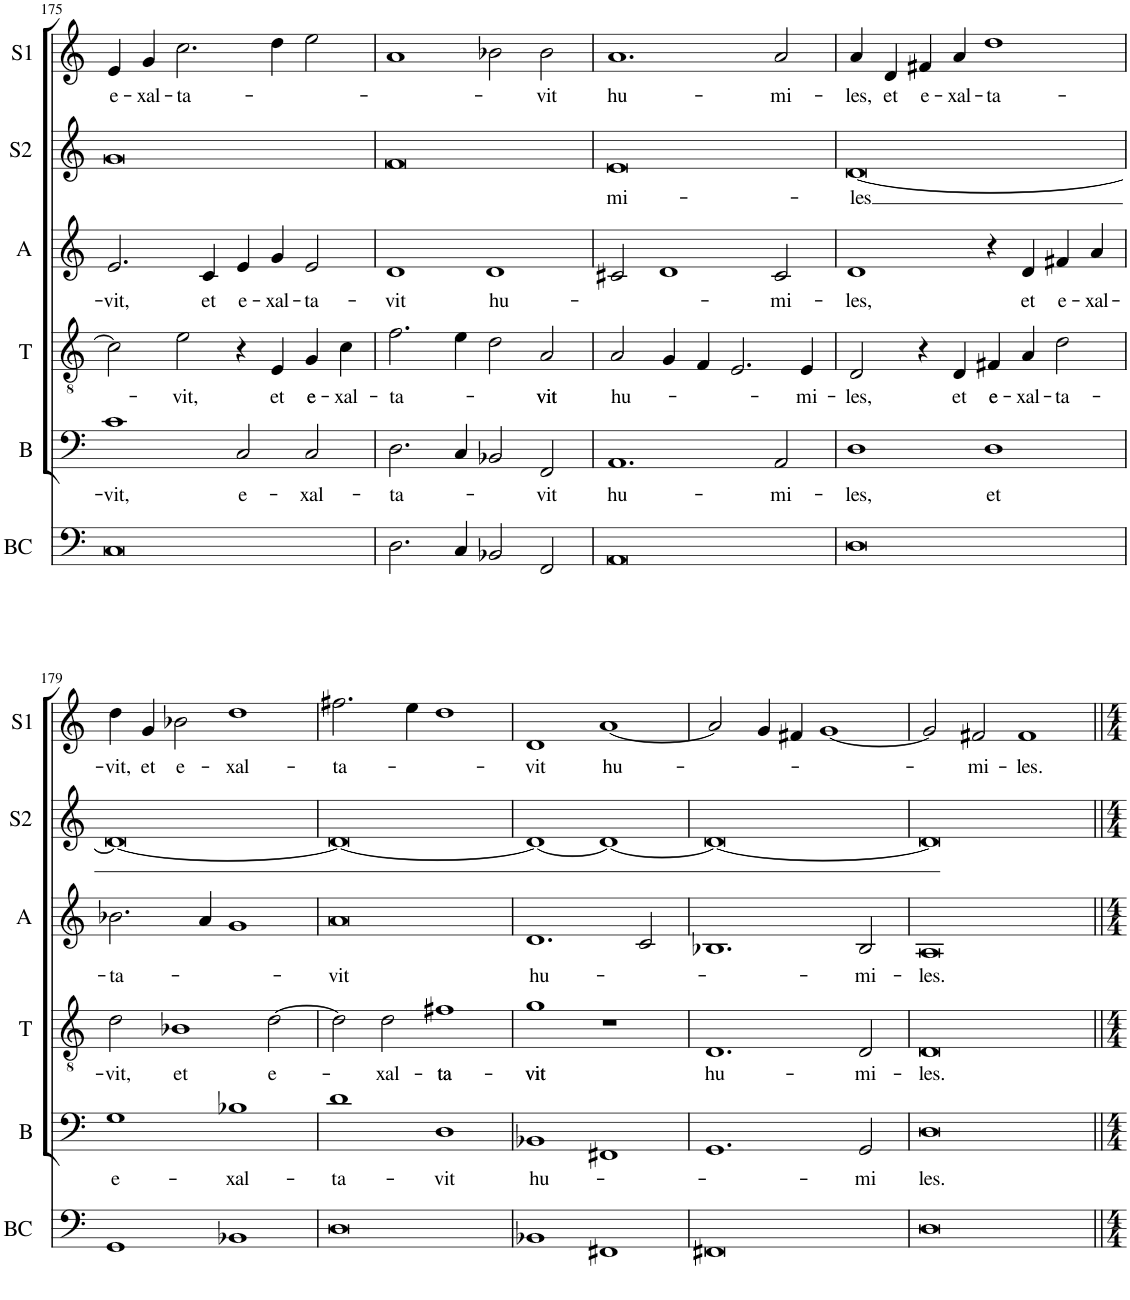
**kern	**kern	**text	**kern	**text	**kern	**text	**kern	**text	**kern	**text
*part6	*part5	*part5	*part4	*part4	*part3	*part3	*part2	*part2	*part1	*part1
*staff6	*staff5	*staff5	*staff4	*staff4	*staff3	*staff3	*staff2	*staff2	*staff1	*staff1
*I"BC	*I"B	*	*I"T	*	*I"A	*	*I"S2	*	*I"S1	*
*I'BC	*I'B	*	*I'T	*	*I'A	*	*I'S2	*	*I'S1	*
!!LO:PB:g=z
*clefF4	*clefF4	*	*clefGv2	*	*clefG2	*	*clefG2	*	*clefG2	*
*	*	*	*	*	*	*	*Trd1c2	*	*	*
*k[]	*k[]	*	*k[]	*	*k[]	*	*k[]	*	*k[]	*
*M4/2	*M4/2	*	*M4/2	*	*M4/2	*	*M4/2	*	*M4/2	*
=175	=175	=175	=175	=175	=175	=175	=175	=175	=175	=175
!	!	!LO:LY:b	!	!	!	!LO:LY:b	!	!	!	!LO:LY:b
0C	1c	-vit,	2c\]	.	2.e/	-vit,	0g	.	4e/	e-
!	!	!	!	!	!	!	!	!	!	!LO:LY:b
.	.	.	.	.	.	.	.	.	4g/	-xal-
!	!	!	!	!LO:LY:b	!	!	!	!	!	!LO:LY:b
.	.	.	2e\	-vit,	.	.	.	.	2.cc\	-ta-
!	!	!	!	!	!	!LO:LY:b	!	!	!	!
.	.	.	.	.	4c/	et	.	.	.	.
!	!	!LO:LY:b	!	!	!	!LO:LY:b	!	!	!	!
.	2C/	e-	4r	.	4e/	e-	.	.	.	.
!	!	!	!	!LO:LY:b	!	!LO:LY:b	!	!	!	!
.	.	.	4E/	et	4g/	-xal-	.	.	4dd\	.
!	!	!LO:LY:b	!	!LO:LY:b	!	!LO:LY:b	!	!	!	!
.	2C/	-xal-	4G/	e	2e/	-ta-	.	.	2ee\	.
!	!	!	!	!LO:LY:b	!	!	!	!	!	!
.	.	.	4c\	-xal-	.	.	.	.	.	.
=176	=176	=176	=176	=176	=176	=176	=176	=176	=176	=176
!	!	!LO:LY:b	!	!LO:LY:b	!	!LO:LY:b	!	!	!	!
2.D\	2.D\	-ta-	2.f\	-ta-	1d	-vit	0f	.	1a	.
4C/	4C/	.	4e\	.	.	.	.	.	.	.
!	!	!	!	!	!	!LO:LY:b	!	!	!	!
2BB-X/	2BB-X/	.	2d\	.	1d	hu-	.	.	2b-X\	.
!	!	!LO:LY:b	!	!LO:LY:b	!	!	!	!	!	!LO:LY:b
2FF/	2FF/	-vit	2A/	vit	.	.	.	.	2b-\	-vit
=177	=177	=177	=177	=177	=177	=177	=177	=177	=177	=177
!	!	!LO:LY:b	!	!LO:LY:b	!	!	!	!LO:LY:b	!	!LO:LY:b
0AA	1.AA	hu-	2A/	hu-	2c#X/	.	0e	mi-	1.a	hu-
.	.	.	4G/	.	1d	.	.	.	.	.
.	.	.	4F/	.	.	.	.	.	.	.
.	.	.	2.E/	.	.	.	.	.	.	.
!	!	!LO:LY:b	!	!	!	!LO:LY:b	!	!	!	!LO:LY:b
.	2AA/	-mi-	.	.	2c#/	-mi-	.	.	2a/	-mi-
!	!	!	!	!LO:LY:b	!	!	!	!	!	!
.	.	.	4E/	-mi-	.	.	.	.	.	.
=178	=178	=178	=178	=178	=178	=178	=178	=178	=178	=178
!	!	!LO:LY:b	!	!LO:LY:b	!	!LO:LY:b	!	!LO:LY:b	!	!LO:LY:b
0D	1D	-les,	2D/	-les,	1d	-les,	[0d	-les	4a/	-les,
!	!	!	!	!	!	!	!	!	!	!LO:LY:b
.	.	.	.	.	.	.	.	.	4d/	et
!	!	!	!	!	!	!	!	!	!	!LO:LY:b
.	.	.	4r	.	.	.	.	.	4f#X/	e-
!	!	!	!	!LO:LY:b	!	!	!	!	!	!LO:LY:b
.	.	.	4D/	et	.	.	.	.	4a/	-xal-
!	!	!LO:LY:b	!	!LO:LY:b	!	!	!	!	!	!LO:LY:b
.	1D	et	4F#X/	e	4r	.	.	.	1dd	-ta-
!	!	!	!	!LO:LY:b	!	!LO:LY:b	!	!	!	!
.	.	.	4A/	-xal-	4d/	et	.	.	.	.
!	!	!	!	!LO:LY:b	!	!LO:LY:b	!	!	!	!
.	.	.	2d\	-ta-	4f#X/	e-	.	.	.	.
!	!	!	!	!	!	!LO:LY:b	!	!	!	!
.	.	.	.	.	4a/	-xal-	.	.	.	.
!!LO:LB:g=z
=179	=179	=179	=179	=179	=179	=179	=179	=179	=179	=179
!	!	!LO:LY:b	!	!LO:LY:b	!	!LO:LY:b	!	!	!	!LO:LY:b
1GG	1G	e-	2d\	-vit,	2.b-X\	-ta-	0d_	.	4dd\	-vit,
!	!	!	!	!	!	!	!	!	!	!LO:LY:b
.	.	.	.	.	.	.	.	.	4g/	et
!	!	!	!	!LO:LY:b	!	!	!	!	!	!LO:LY:b
.	.	.	1B-X	et	.	.	.	.	2b-X\	e-
.	.	.	.	.	4a/	.	.	.	.	.
!	!	!LO:LY:b	!	!	!	!	!	!	!	!LO:LY:b
1BB-X	1B-X	-xal-	.	.	1g	.	.	.	1dd	-xal-
!	!	!	!	!LO:LY:b	!	!	!	!	!	!
.	.	.	[2d\	e-	.	.	.	.	.	.
=180	=180	=180	=180	=180	=180	=180	=180	=180	=180	=180
!	!	!LO:LY:b	!	!	!	!LO:LY:b	!	!	!	!LO:LY:b
0D	1d	-ta-	2d\]	.	0a	-vit	0d_	.	2.ff#X\	-ta-
!	!	!	!	!LO:LY:b	!	!	!	!	!	!
.	.	.	2d\	-xal-	.	.	.	.	.	.
.	.	.	.	.	.	.	.	.	4ee\	.
!	!	!LO:LY:b	!	!LO:LY:b	!	!	!	!	!	!
.	1D	-vit	1f#X	ta	.	.	.	.	1dd	.
=181	=181	=181	=181	=181	=181	=181	=181	=181	=181	=181
!	!	!LO:LY:b	!	!LO:LY:b	!	!LO:LY:b	!	!	!	!LO:LY:b
1BB-X	1BB-X	hu-	1g	vit	1.d	hu-	1d_	.	1d	-vit
!	!	!	!	!	!	!	!	!	!	!LO:LY:b
1FF#X	1FF#X	.	1r	.	.	.	1d_	.	[1a	hu-
.	.	.	.	.	2c/	.	.	.	.	.
=182	=182	=182	=182	=182	=182	=182	=182	=182	=182	=182
!	!	!	!	!LO:LY:b	!	!	!	!	!	!
0FF#X	1.GG	.	1.D	hu-	1.B-X	.	0d_	.	2a/]	.
.	.	.	.	.	.	.	.	.	4g/	.
.	.	.	.	.	.	.	.	.	4f#X/	.
.	.	.	.	.	.	.	.	.	[1g	.
!	!	!LO:LY:b	!	!LO:LY:b	!	!LO:LY:b	!	!	!	!
.	2GG/	-mi	2D/	-mi-	2B-/	-mi-	.	.	.	.
=183	=183	=183	=183	=183	=183	=183	=183	=183	=183	=183
!	!	!LO:LY:b	!	!LO:LY:b	!	!LO:LY:b	!	!	!	!
0D	0D	les.	0D	-les.	0A	-les.	0d]	.	2g/]	.
!	!	!	!	!	!	!	!	!	!	!LO:LY:b
.	.	.	.	.	.	.	.	.	2f#X/	-mi-
!	!	!	!	!	!	!	!	!	!	!LO:LY:b
.	.	.	.	.	.	.	.	.	1f#	-les.
=||	=||	=||	=||	=||	=||	=||	=||	=||	=||	=||
*-	*-	*-	*-	*-	*-	*-	*-	*-	*-	*-
